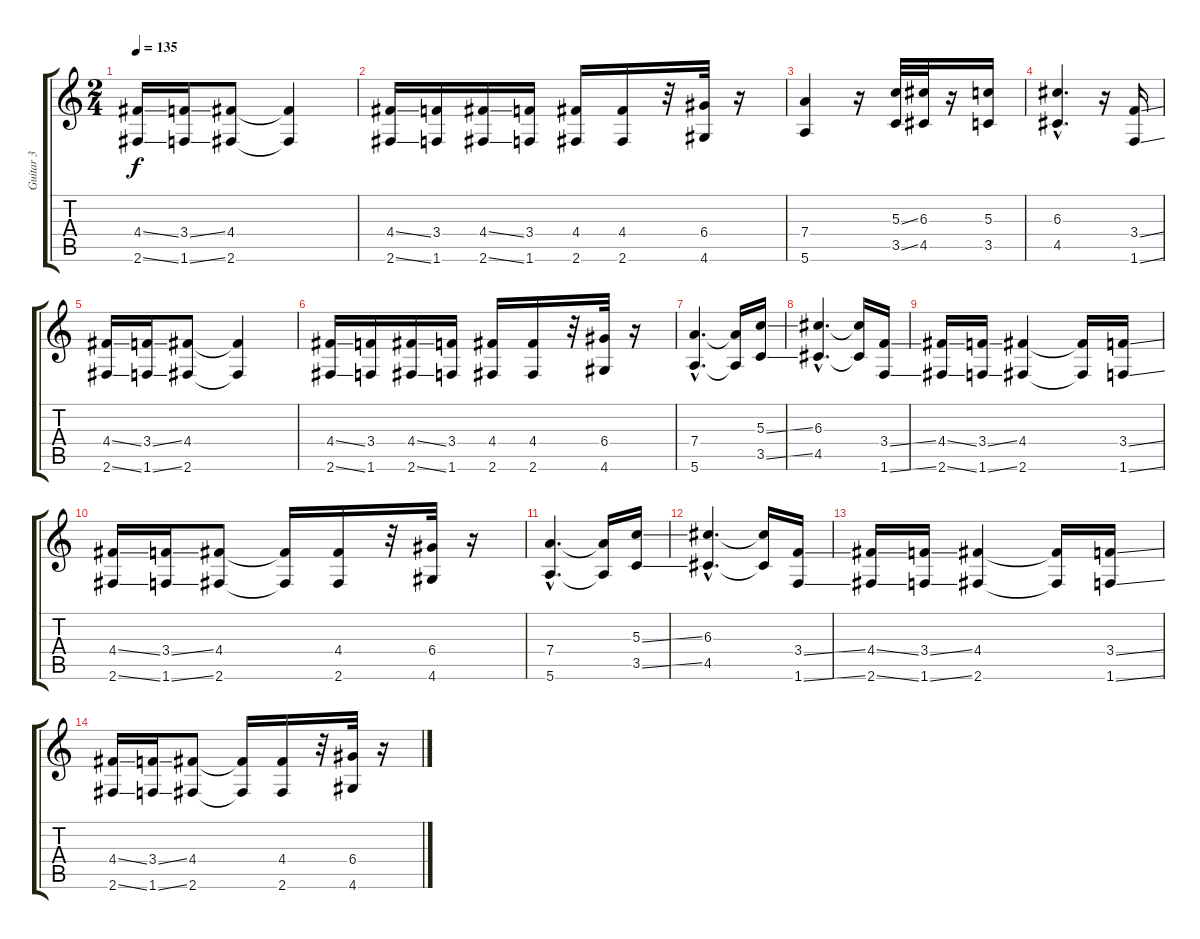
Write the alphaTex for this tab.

\track ("Guitar 3" "Guitar 3") {instrument electricguitarclean}
\staff {score tabs}
\tuning (E4 B3 G3 D3 A2 E2) {hide}
\ts (2 4)
\tempo 135
\clef g2
\ks c
(4.4{ss} 2.6{ss}).16{dy f} (3.4{ss} 1.6{ss}).16 (4.4 2.6).8 (4.4{t} 2.6{t}).4 |
(4.4{ss} 2.6{ss}).16 (3.4 1.6).16 (4.4{ss} 2.6{ss}).16 (3.4 1.6).16 (4.4 2.6).16 (4.4 2.6).16 r.32 (6.4 4.6).32 r.16 |
(7.4 5.6).4 r.16 (5.3{ss} 3.5{ss}).32 (6.3 4.5).32 r.16 (5.3 3.5).16 |
(6.3{hac} 4.5{hac}).4{d} r.16 (3.4{ss} 1.6{ss}).16 |
(4.4{ss} 2.6{ss}).16 (3.4{ss} 1.6{ss}).16 (4.4 2.6).8 (4.4{t} 2.6{t}).4 |
(4.4{ss} 2.6{ss}).16 (3.4 1.6).16 (4.4{ss} 2.6{ss}).16 (3.4 1.6).16 (4.4 2.6).16 (4.4 2.6).16 r.32 (6.4 4.6).32 r.16 |
(7.4{hac} 5.6{hac}).4{d} (7.4{t} 5.6{t}).16 (5.3{ss} 3.5{ss}).16 |
(6.3{hac} 4.5{hac}).4{d} (6.3{t} 4.5{t}).16 (3.4{ss} 1.6{ss}).16 |
(4.4{ss} 2.6{ss}).16 (3.4{ss} 1.6{ss}).16 (4.4 2.6).4 (4.4{t} 2.6{t}).16 (3.4{ss} 1.6{ss}).16 |
(4.4{ss} 2.6{ss}).16 (3.4{ss} 1.6{ss}).16 (4.4 2.6).8 (4.4{t} 2.6{t}).16 (4.4 2.6).16 r.32 (6.4 4.6).32 r.16 |
(7.4{hac} 5.6{hac}).4{d} (7.4{t} 5.6{t}).16 (5.3{ss} 3.5{ss}).16 |
(6.3{hac} 4.5{hac}).4{d} (6.3{t} 4.5{t}).16 (3.4{ss} 1.6{ss}).16 |
(4.4{ss} 2.6{ss}).16 (3.4{ss} 1.6{ss}).16 (4.4 2.6).4 (4.4{t} 2.6{t}).16 (3.4{ss} 1.6{ss}).16 |
(4.4{ss} 2.6{ss}).16 (3.4{ss} 1.6{ss}).16 (4.4 2.6).8 (4.4{t} 2.6{t}).16 (4.4 2.6).16 r.32 (6.4 4.6).32 r.16
